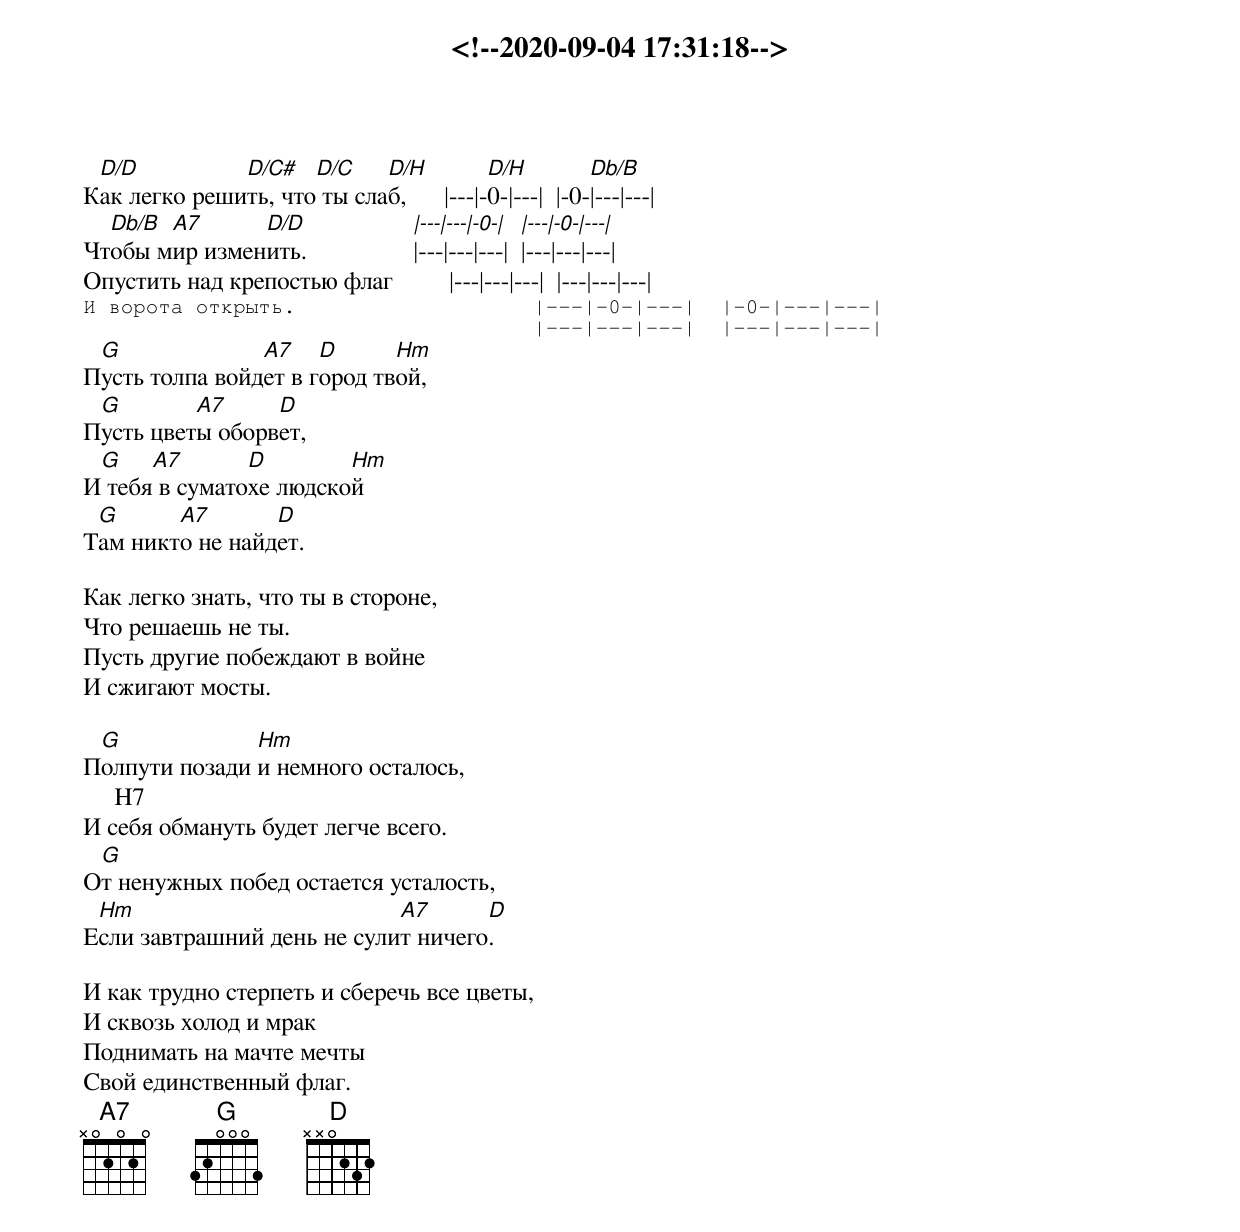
<!--2020-09-04 17:31:18-->
 D/D          D/C#   D/C    D/Н           D/Н          Db/B
Как легко решить, что ты слаб,      |---|-0-|---|  |-0-|---|---|
  Db/B A7      D/D                  |---|---|-0-|  |---|-0-|---|
Чтобы мир изменить.                 |---|---|---|  |---|---|---|
Опустить над крепостью флаг         |---|---|---|  |---|---|---|
И ворота открыть.                   |---|-0-|---|  |-0-|---|---|
                                    |---|---|---|  |---|---|---|
 G              A7    D      Hm
Пусть толпа войдет в город твой,
 G        A7     D
Пусть цветы оборвет,
 G    A7       D        Hm
И тебя в суматохе людской
 G      A7       D
Там никто не найдет.

Как легко знать, что ты в стороне,
Что решаешь не ты.
Пусть другие побеждают в войне
И сжигают мосты.

 G             Hm
Полпути позади и немного осталось,
     Н7
И себя обмануть будет легче всего.
 G
От ненужных побед остается усталость,
 Hm                         A7      D
Если завтрашний день не сулит ничего.

И как трудно стерпеть и сберечь все цветы,
И сквозь холод и мрак
Поднимать на мачте мечты
Свой единственный флаг.
